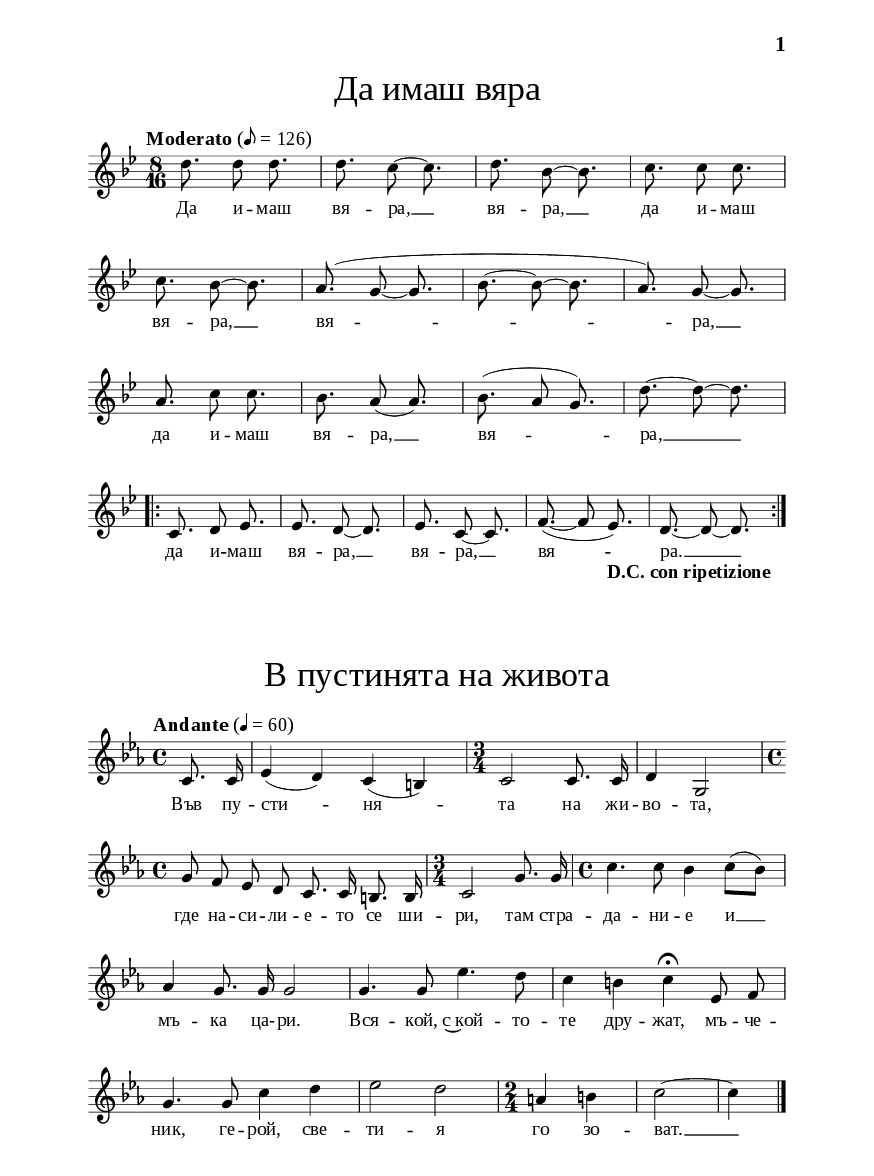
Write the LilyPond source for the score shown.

\version "2.24.3"

% include paper part and global functions
\include "include/globals.ily"

\bookpart {
  \label #'ref110_1
  \tocItem \markup "Да имаш вяра"
  \include "include/bookpart-paper.ily"
  \score {
    \include "include/score-layout.ily"


    \new Voice \relative c' {
      \clef treble
      \key g \minor
      \time 8/16
      \tempoFunc "Moderato" 8 "126"
      \autoBeamOff

      d'8. d8 d8. | % 2
      d8. c8 ~ c8. | % 3
      d8. bes8 ~ bes8. | % 4
      c8. c8 c8. \break | % 5
      c8. bes8 ~ bes8. | % 6
      a8. ( g8 ~ g8. | % 7
      bes8. ~ bes8 ~ bes8. | % 8
      a8. ) g8 ~ g8. \break | % 9
      a8. c8 c8. |
      bes8. a8 ( a8. ) | % 11
      bes8. ( a8 g8. ) | % 12
      d'8. ~ d8 ~ d8. \break | % 13
      \bar ".|:-|"
      c,8. d8 es8. | % 14
      es8. d8 ~ d8. | % 15
      es8. c8 ~ c8. | % 16
      f8. ( ~ f8 es8. ) | % 17
      d8. ~ d8 ~ d8.
      \bar ":|."

    }

    \addlyrics {
      Да и -- маш
      вя -- ра, __ вя -- ра, __ да и -- маш вя -- ра, __ вя --
      ра, __ да и -- маш вя -- ра, __ вя -- ра, __ да и --
      маш вя -- ра, __ вя -- ра, __ вя -- ра. __}

      \header {
        title = \titleFunc #'ref_desc_8 "Да имаш вяра" "Da imaš vjara"
      }

      \midi{}

    } % score

    \markup \dcr-one "D.C. con ripetizione" #2.1

    \markup \vspace #3

    \label #'ref110_2
    \tocItem \markup "В пустинята на живота"
    \include "include/bookpart-paper.ily"
    \score {
      
 \include "include/score-layout.ily"

      \new Voice \relative c' {

        \clef treble
        \key c \minor
        \time 4/4
        \tempoFunc "Andante" 4 "60"
        \autoBeamOff

        \partial 4

        c8.  c16 | % 2
        es4 (  d4 )  c4 (  b4 ) | % 3
        \time 3/4  | % 3
        c2  c8.  c16 | % 4
        d4  g,2 \break | % 5
        \time 4/4  | % 5
        g'8  f8  es8  d8  c8.
        c16  b8.  b16 | % 6
        \time 3/4  | % 6
        c2  g'8.  g16 | % 7
        \time 4/4  | % 7
        c4.  c8  bes4  c8 ( [
        bes8 ) ] \break | % 8
        as4  g8.  g16  g2 | % 9
        g4.  g8  es'4.  d8 |
        c4  b4  c4 ^\fermata  es,8
        f8 \break | % 11
        g4.  g8  c4  d4 | % 12
        es2  d2 | % 13
        \time 2/4  | % 13
        a4  b4 | % 14
        c2 ~ | % 15
        c4 \bar "|."
      }

      \addlyrics {
        Във пу -- сти -- ня -- та на
        жи -- во -- та, где на -- си -- ли --
        е -- то се ши -- ри, там стра --
        да -- ни -- е и __ мъ -- ка "ца-" --
        ри. Вся -- кой, с~кой -- то -- те
        дру -- жат, мъ -- че -- ник, ге --
        рой, све -- ти -- я го зо -- ват. __}

        \header {
          title = \titleFunc #'ref_desc_6 "В пустинята на живота" "V pustinjata na života"
        }

        \midi{}

      } % score




    } % bookpart
